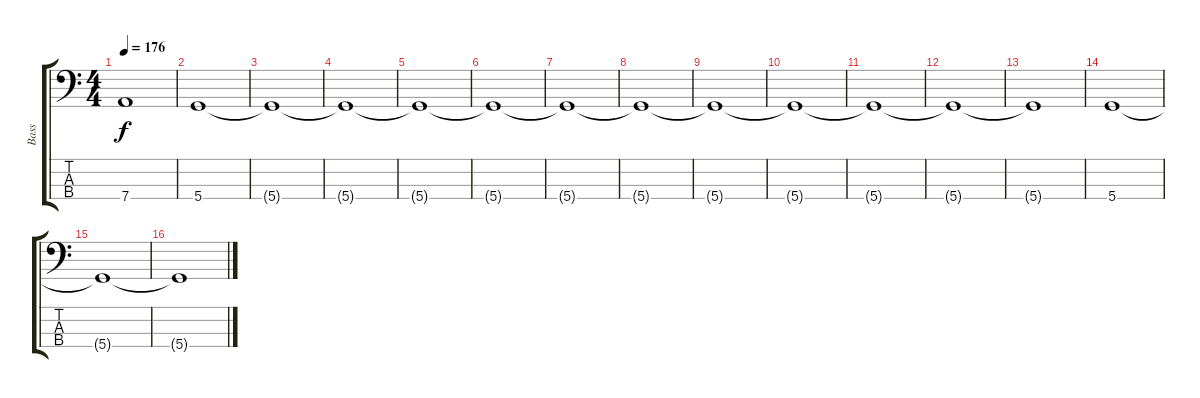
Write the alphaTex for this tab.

\track ("Bass" "Bass") {instrument electricbasspick}
\staff {score tabs}
\tuning (F2 C2 G1 D1) {hide}
\ts (4 4)
\tempo 176
\clef f4
\ks c
7.4.1{dy f} |
5.4.1 |
5.4{t}.1 |
5.4{t}.1 |
5.4{t}.1 |
5.4{t}.1 |
5.4{t}.1 |
5.4{t}.1 |
5.4{t}.1 |
5.4{t}.1 |
5.4{t}.1 |
5.4{t}.1 |
5.4{t}.1 |
5.4.1 |
5.4{t}.1 |
5.4{t}.1
